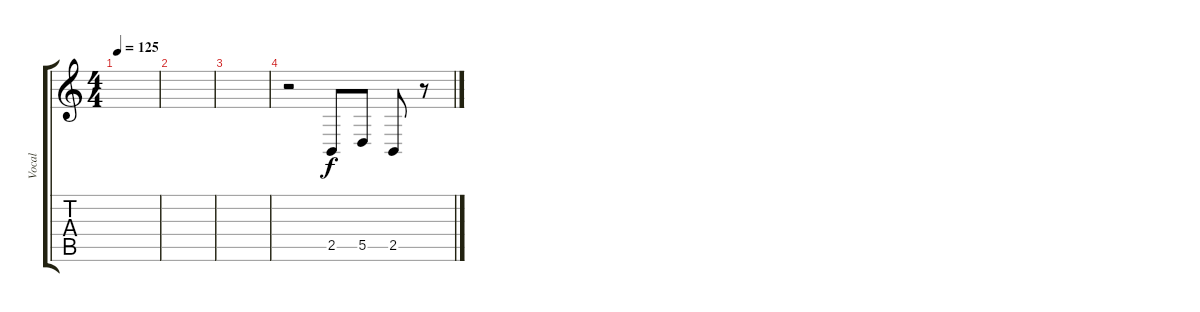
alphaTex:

\track ("Vocal" "Vocal") {instrument harmonica}
\staff {score tabs}
\tuning (E4 B3 G3 D3 A2 E2) {hide}
\ts (4 4)
\tempo 125
\clef g2
\ks c
|
|
|
r.2 2.5.8 5.5.8 2.5.8 r.8
